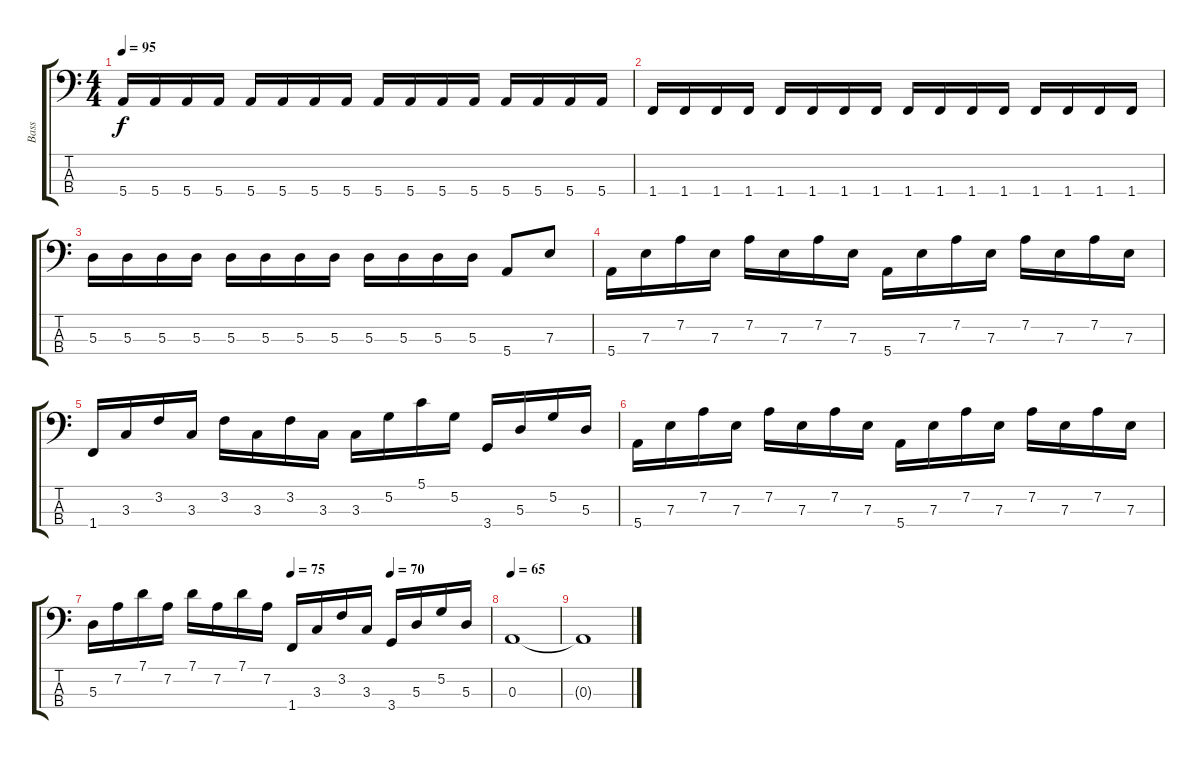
\track ("Bass" "Bass") {instrument slapbass2}
\staff {score tabs}
\tuning (G2 D2 A1 E1) {hide}
\ts (4 4)
\tempo 95
\clef f4
\ks c
5.4.16{dy f} 5.4.16 5.4.16 5.4.16 5.4.16 5.4.16 5.4.16 5.4.16 5.4.16 5.4.16 5.4.16 5.4.16 5.4.16 5.4.16 5.4.16 5.4.16 |
1.4.16 1.4.16 1.4.16 1.4.16 1.4.16 1.4.16 1.4.16 1.4.16 1.4.16 1.4.16 1.4.16 1.4.16 1.4.16 1.4.16 1.4.16 1.4.16 |
5.3.16 5.3.16 5.3.16 5.3.16 5.3.16 5.3.16 5.3.16 5.3.16 5.3.16 5.3.16 5.3.16 5.3.16 5.4.8 7.3.8 |
5.4.16 7.3.16 7.2.16 7.3.16 7.2.16 7.3.16 7.2.16 7.3.16 5.4.16 7.3.16 7.2.16 7.3.16 7.2.16 7.3.16 7.2.16 7.3.16 |
1.4.16 3.3.16 3.2.16 3.3.16 3.2.16 3.3.16 3.2.16 3.3.16 3.3.16 5.2.16 5.1.16 5.2.16 3.4.16 5.3.16 5.2.16 5.3.16 |
5.4.16 7.3.16 7.2.16 7.3.16 7.2.16 7.3.16 7.2.16 7.3.16 5.4.16 7.3.16 7.2.16 7.3.16 7.2.16 7.3.16 7.2.16 7.3.16 |
\tempo (75 0.5)
\tempo (70 0.75)
5.3.16 7.2.16 7.1.16 7.2.16 7.1.16 7.2.16 7.1.16 7.2.16 1.4.16 3.3.16 3.2.16 3.3.16 3.4.16 5.3.16 5.2.16 5.3.16 |
\tempo 65
0.3.1 |
0.3{t}.1
